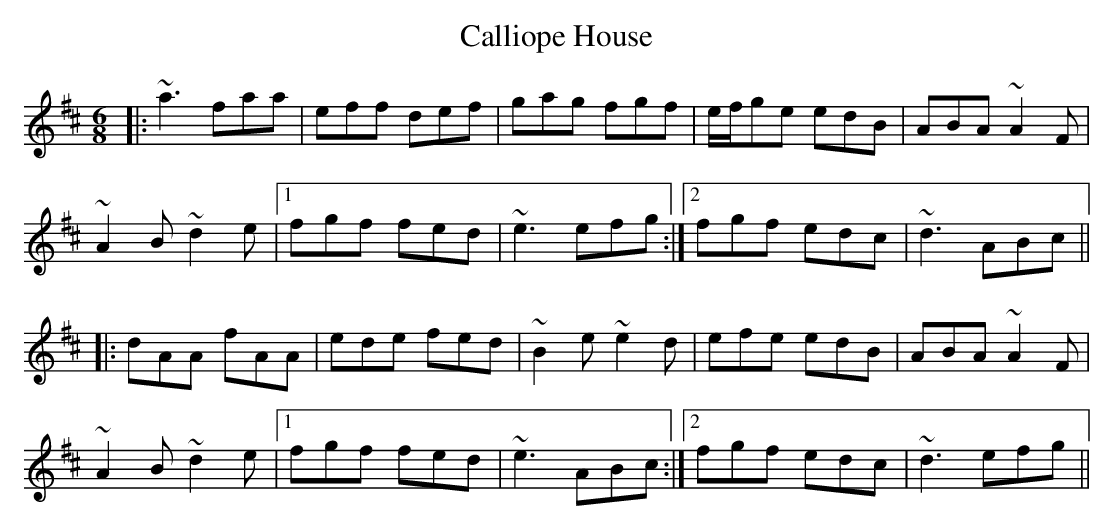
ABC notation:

X:1
T: Calliope House
M: 6/8
L: 1/8
K: Dmaj
|:~a3 faa|eff def|gag fgf|e/f/ge edB|ABA ~A2F|
~A2B ~d2e|1 fgf fed|~e3 efg:|2 fgf edc|~d3 ABc||
|:dAA fAA|ede fed|~B2e ~e2d|efe edB|ABA ~A2F|
~A2B ~d2e|1 fgf fed|~e3 ABc:|2 fgf edc|~d3 efg||
